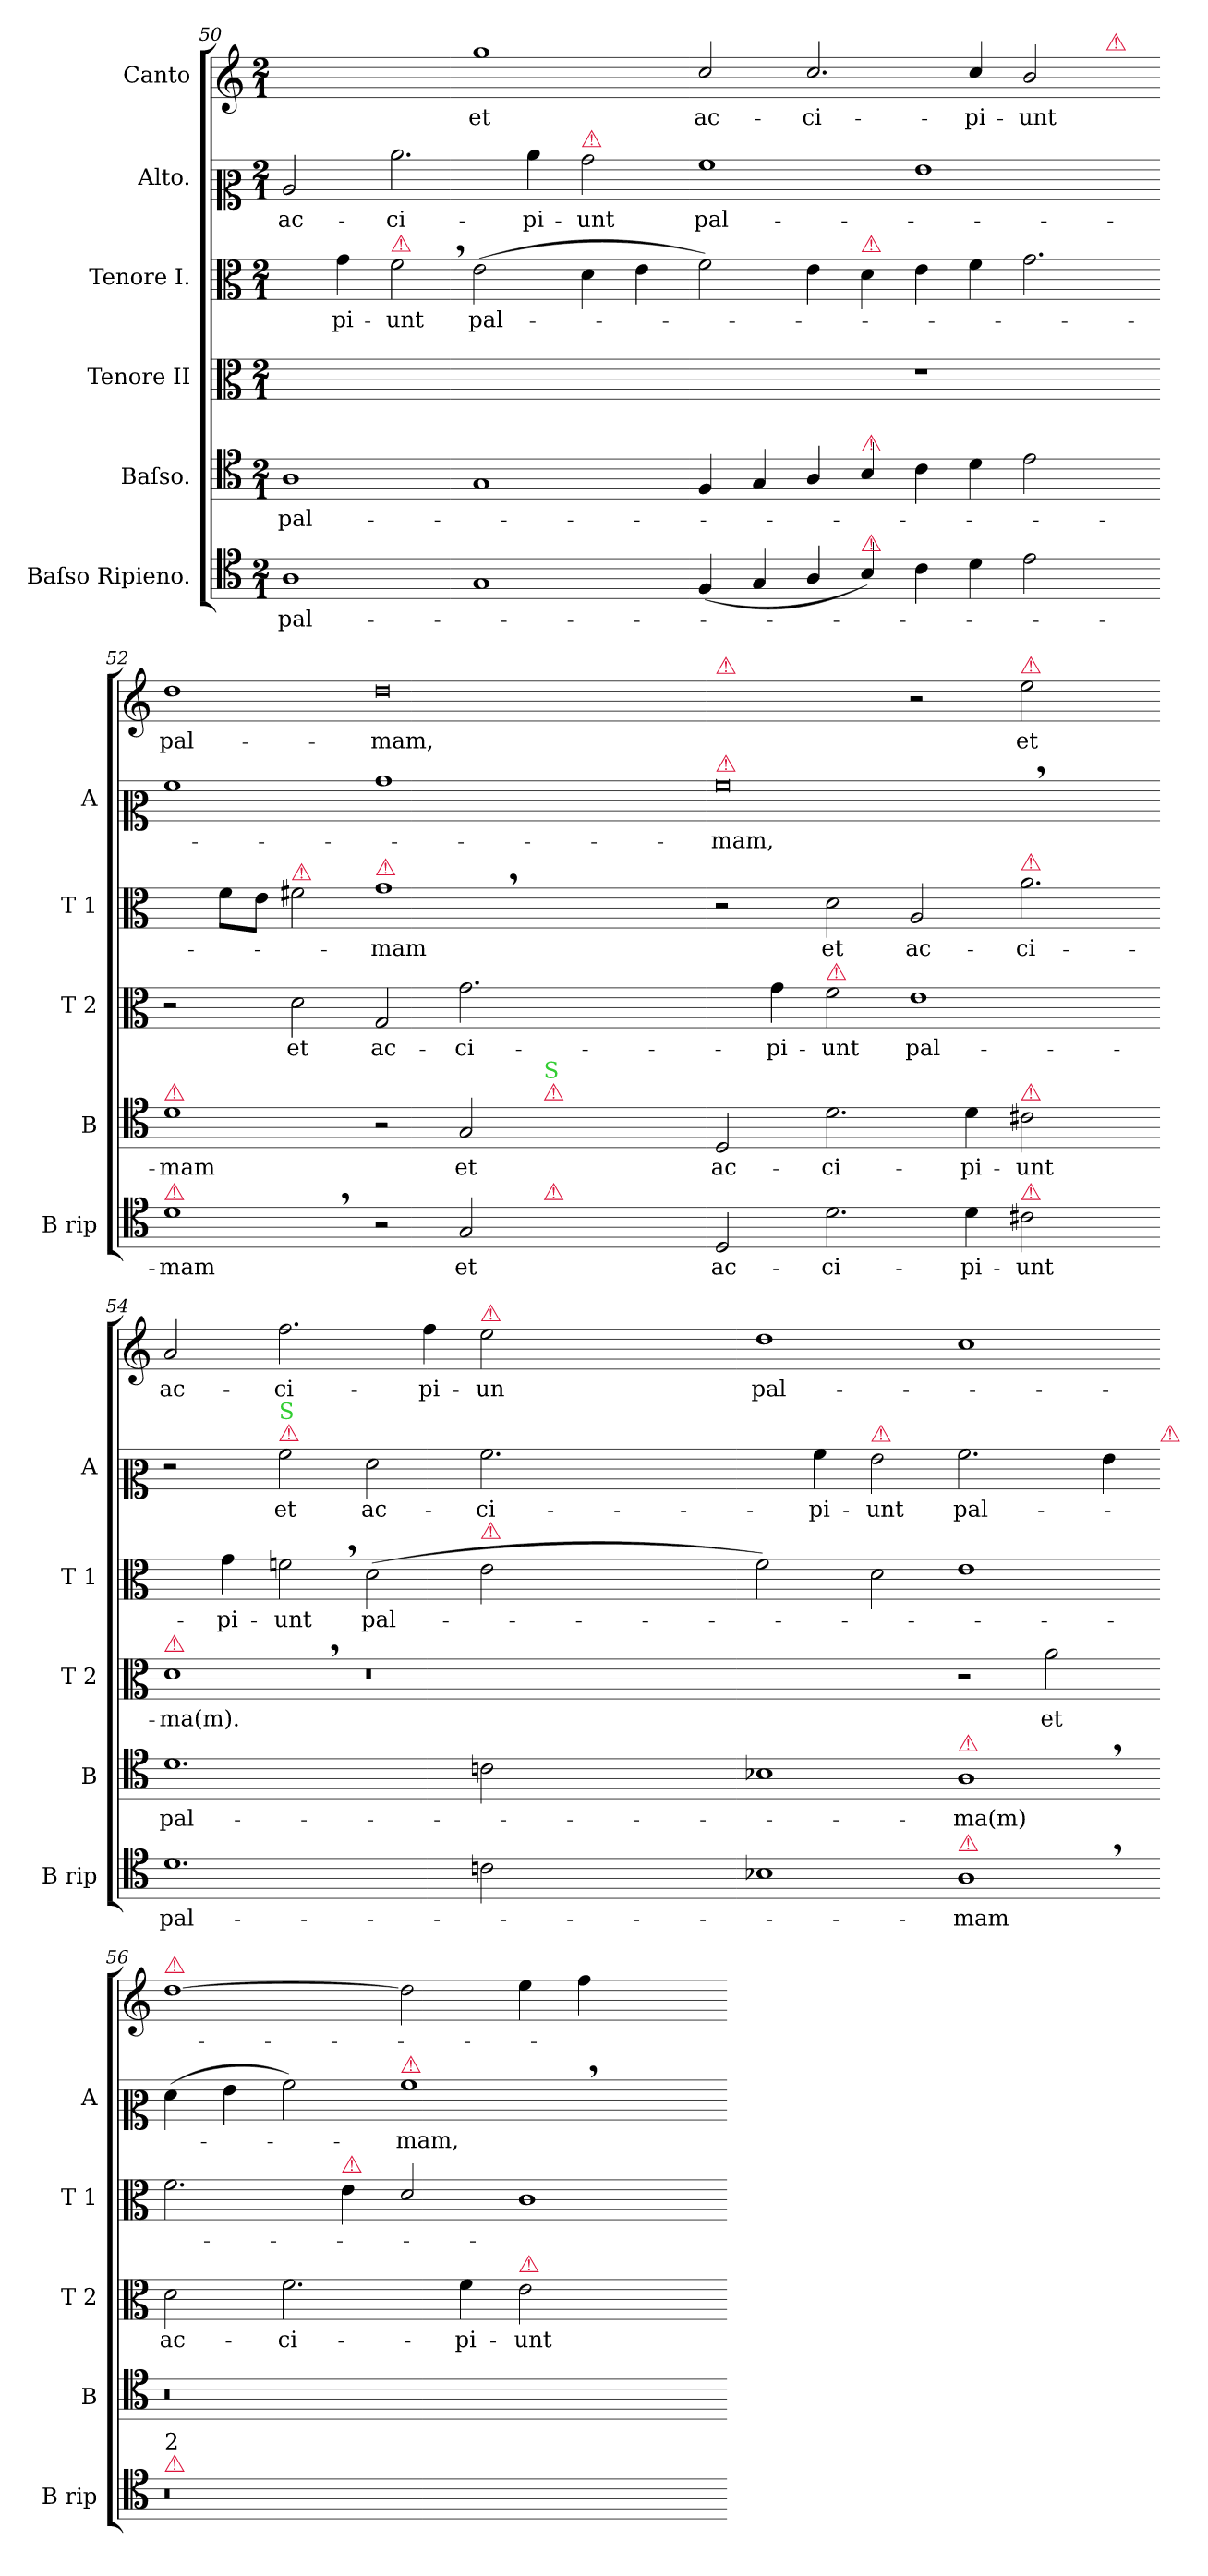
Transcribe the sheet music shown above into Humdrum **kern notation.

**kern	**text	**kern	**text	**kern	**text	**kern	**text	**kern	**text	**kern	**text
*part6	*part6	*part5	*part5	*part4	*part4	*part3	*part3	*part2	*part2	*part1	*part1
*staff6	*staff6	*staff5	*staff5	*staff4	*staff4	*staff3	*staff3	*staff2	*staff2	*staff1	*staff1
*I"Baſso Ripieno.	*	*I"Baſso.	*	*I"Tenore II	*	*I"Tenore I.	*	*I"Alto.	*	*I"Canto	*
*I'B rip	*	*I'B	*	*I'T 2	*	*I'T 1	*	*I'A	*	*	*
*clefC4	*	*clefC4	*	*clefC3	*	*clefC3	*	*clefC2	*	*clefG2	*
*k[]	*	*k[]	*	*k[]	*	*k[]	*	*k[]	*	*k[]	*
*M2/1	*	*M2/1	*	*M2/1	*	*M2/1	*	*M2/1	*	*M2/1	*
=50	=50	=50	=50	=50	=50	=50	=50	=50	=50	=50	=50
1A\	pal-	1A\	pal-	0ryy	.	4ryy	.	2c/	ac-	1ryy	.
.	.	.	.	.	.	4g\	-pi-	.	.	.	.
!	!	!	!	!	!	!LO:TX:a:color=crimson:t=⚠	!	!	!	!	!
.	.	.	.	.	.	2f,\	-unt	2.cc\	-ci-	.	.
1G/	.	1G/	.	.	.	(2e\	pal-	.	.	1gg\	et
.	.	.	.	.	.	.	.	4cc\	-pi-	.	.
!	!	!	!	!	!	!	!	!LO:TX:a:color=crimson:t=⚠	!	!	!
.	.	.	.	.	.	4d\	.	2b\	-unt	.	.
.	.	.	.	.	.	4e\	.	.	.	.	.
=51-	=51-	=51-	=51-	=51-	=51-	=51-	=51-	=51-	=51-	=51-	=51-
(4F/	.	4F/	.	1ryy	.	2f\)	.	1a\	pal-	2cc/	ac-
4G/	.	4G/	.	.	.	.	.	.	.	.	.
4A/	.	4A/	.	.	.	4e\	.	.	.	2.cc/	-ci-
!	!	!	!	!	!	!LO:TX:a:color=crimson:t=⚠	!	!	!	!	!
!	!	!LO:TX:a:color=crimson:t=⚠	!	!	!	!	!	!	!	!	!
!LO:TX:a:color=crimson:t=⚠	!	!	!	!	!	!	!	!	!	!	!
4B/)	.	4B/	.	.	.	4d\	.	.	.	.	.
4c\	.	4c\	.	1r	.	4e\	.	1g\	.	.	.
4d\	.	4d\	.	.	.	4f\	.	.	.	4cc/	-pi-
2e\	.	2e\	.	.	.	2.g\	.	.	.	2b/	-unt
!	!	!	!	!	!	!	!	!	!	!LO:TX:a:color=crimson:t=⚠	!
4ryy	.	4ryy	.	4ryy	.	.	.	4ryy	.	4ryy	.
=52-	=52-	=52-	=52-	=52-	=52-	=52-	=52-	=52-	=52-	=52-	=52-
!	!	!LO:TX:a:color=crimson:t=⚠	!	!	!	!	!	!	!	!	!
!LO:TX:a:color=crimson:t=⚠	!	!	!	!	!	!	!	!	!	!	!
1d,\	-mam	1d\	-mam	2r	.	4ryy	.	1a\	.	1dd\	pal-
.	.	.	.	.	.	8f\L	.	.	.	.	.
.	.	.	.	.	.	8e\J	.	.	.	.	.
!	!	!	!	!	!	!LO:TX:a:color=crimson:t=⚠	!	!	!	!	!
.	.	.	.	2d\	et	2f#X\	.	.	.	.	.
!	!	!	!	!	!	!LO:TX:a:color=crimson:t=⚠	!	!	!	!	!
2r	.	2r	.	2G/	ac-	1g,\	-mam	1b\	.	0dd\	-mam,
2G/	et	2G/	et	2.g\	-ci-	.	.	.	.	.	.
!	!	!LO:TX:a:color=crimson:t=⚠	!	!	!	!	!	!	!	!	!
!	!	!LO:TX:a:color=limegreen:t=S	!	!	!	!	!	!	!	!	!
!LO:TX:a:color=crimson:t=⚠	!	!	!	!	!	!	!	!	!	!	!
1ryy	.	1ryy	.	.	.	1ryy	.	1ryy	.	.	.
.	.	.	.	2.ryy	.	.	.	.	.	.	.
=53-	=53-	=53-	=53-	=53-	=53-	=53-	=53-	=53-	=53-	=53-	=53-
!	!	!	!	!	!	!	!	!	!	!LO:TX:a:color=crimson:t=⚠	!
!	!	!	!	!	!	!	!	!LO:TX:a:color=crimson:t=⚠	!	!	!
2D/	ac-	2D/	ac-	4ryy	.	2r	.	0a,\	-mam,	1ryy	.
.	.	.	.	4g\	-pi-	.	.	.	.	.	.
!	!	!	!	!LO:TX:a:color=crimson:t=⚠	!	!	!	!	!	!	!
2.d\	-ci-	2.d\	-ci-	2f\	-unt	2d\	et	.	.	.	.
.	.	.	.	1e\	pal-	2A/	ac-	.	.	2r	.
4d\	-pi-	4d\	-pi-	.	.	.	.	.	.	.	.
!	!	!	!	!	!	!	!	!	!	!LO:TX:a:color=crimson:t=⚠	!
!	!	!	!	!	!	!LO:TX:a:color=crimson:t=⚠	!	!	!	!	!
!	!	!LO:TX:a:color=crimson:t=⚠	!	!	!	!	!	!	!	!	!
!LO:TX:a:color=crimson:t=⚠	!	!	!	!	!	!	!	!	!	!	!
2c#X\	-unt	2c#X\	-unt	.	.	2.a\	-ci-	.	.	2ee\	et
4ryy	.	4ryy	.	4ryy	.	.	.	4ryy	.	4ryy	.
=54-	=54-	=54-	=54-	=54-	=54-	=54-	=54-	=54-	=54-	=54-	=54-
!	!	!	!	!LO:TX:a:color=crimson:t=⚠	!	!	!	!	!	!	!
1.d\	pal-	1.d\	pal-	1d,\	-ma(m).	4ryy	.	2r	.	2a/	ac-
.	.	.	.	.	.	4g\	-pi-	.	.	.	.
!	!	!	!	!	!	!	!	!LO:TX:a:color=crimson:t=⚠	!	!	!
!	!	!	!	!	!	!	!	!LO:TX:a:color=limegreen:t=S	!	!	!
.	.	.	.	.	.	2fn,\	-unt	2a\	et	2.ff\	-ci-
.	.	.	.	0r	.	(2d\	pal-	2f\	ac-	.	.
.	.	.	.	.	.	.	.	.	.	4ff\	-pi-
!	!	!	!	!	!	!	!	!	!	!LO:TX:a:color=crimson:t=⚠	!
!	!	!	!	!	!	!LO:TX:a:color=crimson:t=⚠	!	!	!	!	!
2cn\	.	2cn\	.	.	.	2e\	.	2.a\	-ci-	2ee\	-un
1ryy	.	1ryy	.	.	.	1ryy	.	.	.	1ryy	.
.	.	.	.	.	.	.	.	2.ryy	.	.	.
=55-	=55-	=55-	=55-	=55-	=55-	=55-	=55-	=55-	=55-	=55-	=55-
1B-X\	.	1B-X\	.	1ryy	.	2f\)	.	4ryy	.	1dd\	pal-
.	.	.	.	.	.	.	.	4a\	-pi-	.	.
!	!	!	!	!	!	!	!	!LO:TX:a:color=crimson:t=⚠	!	!	!
.	.	.	.	.	.	2d\	.	2g\	-unt	.	.
!	!	!LO:TX:a:color=crimson:t=⚠	!	!	!	!	!	!	!	!	!
!LO:TX:a:color=crimson:t=⚠	!	!	!	!	!	!	!	!	!	!	!
1A,\	-mam	1A,\	-ma(m)	2r	.	1e\	.	2.a\	pal-	1cc\	.
.	.	.	.	2a\	et	.	.	.	.	.	.
.	.	.	.	.	.	.	.	4g\	.	.	.
!	!	!	!	!	!	!	!	!LO:TX:a:color=crimson:t=⚠	!	!	!
=56-	=56-	=56-	=56-	=56-	=56-	=56-	=56-	=56-	=56-	=56-	=56-
!	!	!	!	!	!	!	!	!	!	!LO:TX:a:color=crimson:t=⚠	!
!LO:TX:a:color=crimson:t=⚠	!	!	!	!	!	!	!	!	!	!	!
!LO:TX:a:t=2	!	!	!	!	!	!	!	!	!	!	!
0r	.	0r	.	2d\	ac-	2.f\	.	(4f\	.	[1dd\	.
.	.	.	.	.	.	.	.	4g\	.	.	.
.	.	.	.	2.f\	-ci-	.	.	2a\)	.	.	.
!	!	!	!	!	!	!LO:TX:a:color=crimson:t=⚠	!	!	!	!	!
.	.	.	.	.	.	4e\	.	.	.	.	.
!	!	!	!	!	!	!	!	!LO:TX:a:color=crimson:t=⚠	!	!	!
.	.	.	.	.	.	2d/	.	1a,\	-mam,	2dd\]	.
.	.	.	.	4f\	-pi-	.	.	.	.	.	.
!	!	!	!	!LO:TX:a:color=crimson:t=⚠	!	!	!	!	!	!	!
.	.	.	.	2e\	-unt	1c\	.	.	.	4ee\	.
.	.	.	.	.	.	.	.	.	.	4ff\	.
2ryy	.	2ryy	.	2ryy	.	.	.	2ryy	.	2ryy	.
=-	=-	=-	=-	=-	=-	=-	=-	=-	=-	=-	=-
*-	*-	*-	*-	*-	*-	*-	*-	*-	*-	*-	*-
